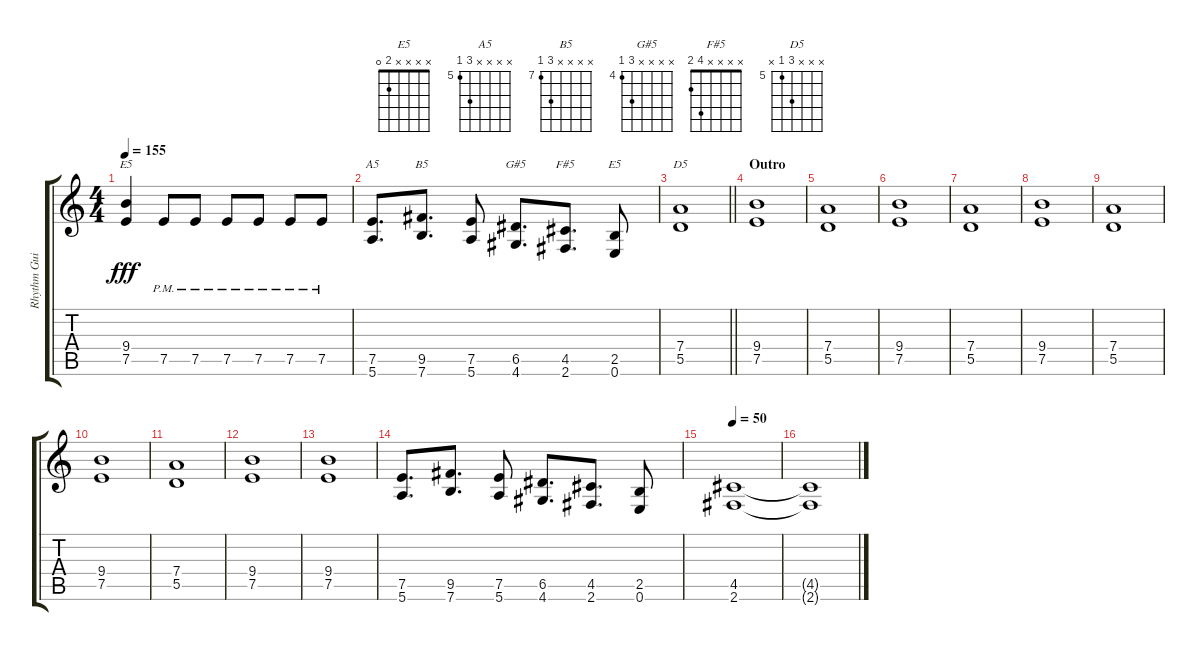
\track ("Rhythm Guitar" "Rhythm Gui") {instrument distortionguitar}
\staff {score tabs}
\tuning (E4 B3 G3 D3 A2 E2) {hide}
\chord ("E5" x x x 9 7 x) {firstfret 7}
\chord ("A5" x x x x 7 5) {firstfret 5}
\chord ("B5" x x x x 9 7) {firstfret 7}
\chord ("G#5" x x x x 6 4) {firstfret 4}
\chord ("F#5" x x x x 4 2)
\chord ("E5" x x x x 2 0)
\chord ("D5" x x x 7 5 x) {firstfret 5}
\ts (4 4)
\tempo 155
\clef g2
\ks c
(9.4 7.5).4{ch "E5" dy fff} 7.5{pm}.8 7.5{pm}.8 7.5{pm}.8 7.5{pm}.8 7.5{pm}.8 7.5{pm}.8 |
(7.5 5.6).8{d ch "A5"} (9.5 7.6).8{d ch "B5"} (7.5 5.6).8 (6.5 4.6).8{d ch "G#5"} (4.5 2.6).8{d ch "F#5"} (2.5 0.6).8{ch "E5"} |
\barLineRight lightlight
(7.4 5.5).1{ch "D5"} |
\section ("" "Outro")
(9.4 7.5).1 |
(7.4 5.5).1 |
(9.4 7.5).1 |
(7.4 5.5).1 |
(9.4 7.5).1 |
(7.4 5.5).1 |
(9.4 7.5).1 |
(7.4 5.5).1 |
(9.4 7.5).1 |
(9.4 7.5).1 |
(7.5 5.6).8{d volume 14} (9.5 7.6).8{d} (7.5 5.6).8 (6.5 4.6).8{d} (4.5 2.6).8{d} (2.5 0.6).8 |
\tempo 50
(4.5 2.6).1 |
(4.5{t} 2.6{t}).1
